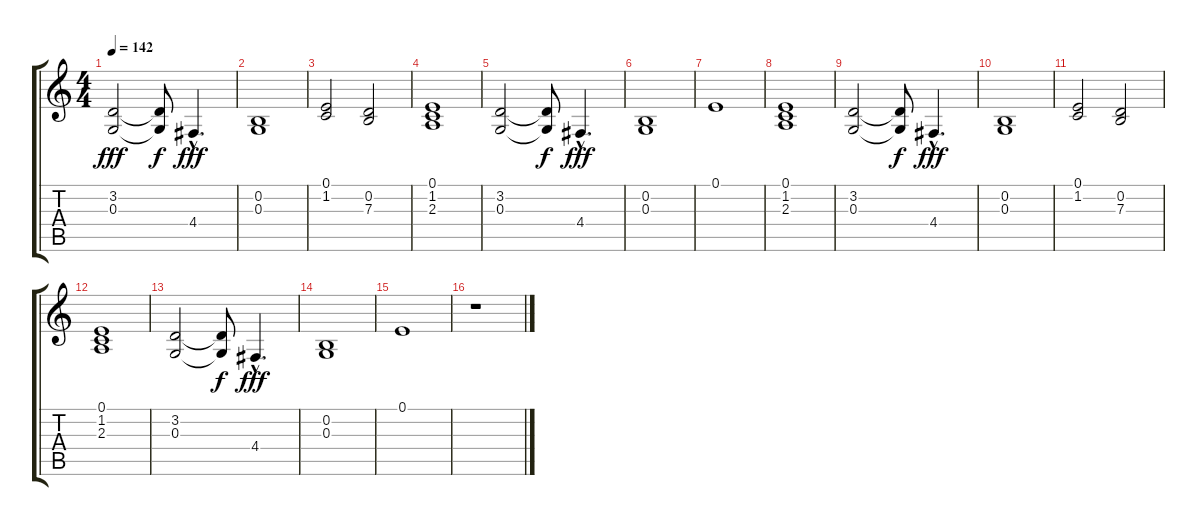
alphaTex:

\track "" {instrument synthstrings1}
\staff {score tabs}
\tuning (E4 B3 G3 D3 A2 E2) {hide}
\ts (4 4)
\tempo 142
\clef g2
\ks c
(3.2 0.3).2{dy fff} (3.2{t} 0.3{t}).8{dy f} 4.4{hac}.4{d dy fff} |
(0.2 0.3).1 |
(0.1 1.2).2 (0.2 7.3).2 |
(0.1 1.2 2.3).1 |
(3.2 0.3).2 (3.2{t} 0.3{t}).8{dy f} 4.4{hac}.4{d dy fff} |
(0.2 0.3).1 |
0.1.1 |
(0.1 1.2 2.3).1 |
(3.2 0.3).2 (3.2{t} 0.3{t}).8{dy f} 4.4{hac}.4{d dy fff} |
(0.2 0.3).1 |
(0.1 1.2).2 (0.2 7.3).2 |
(0.1 1.2 2.3).1 |
(3.2 0.3).2 (3.2{t} 0.3{t}).8{dy f} 4.4{hac}.4{d dy fff} |
(0.2 0.3).1 |
0.1.1 |
r.1
